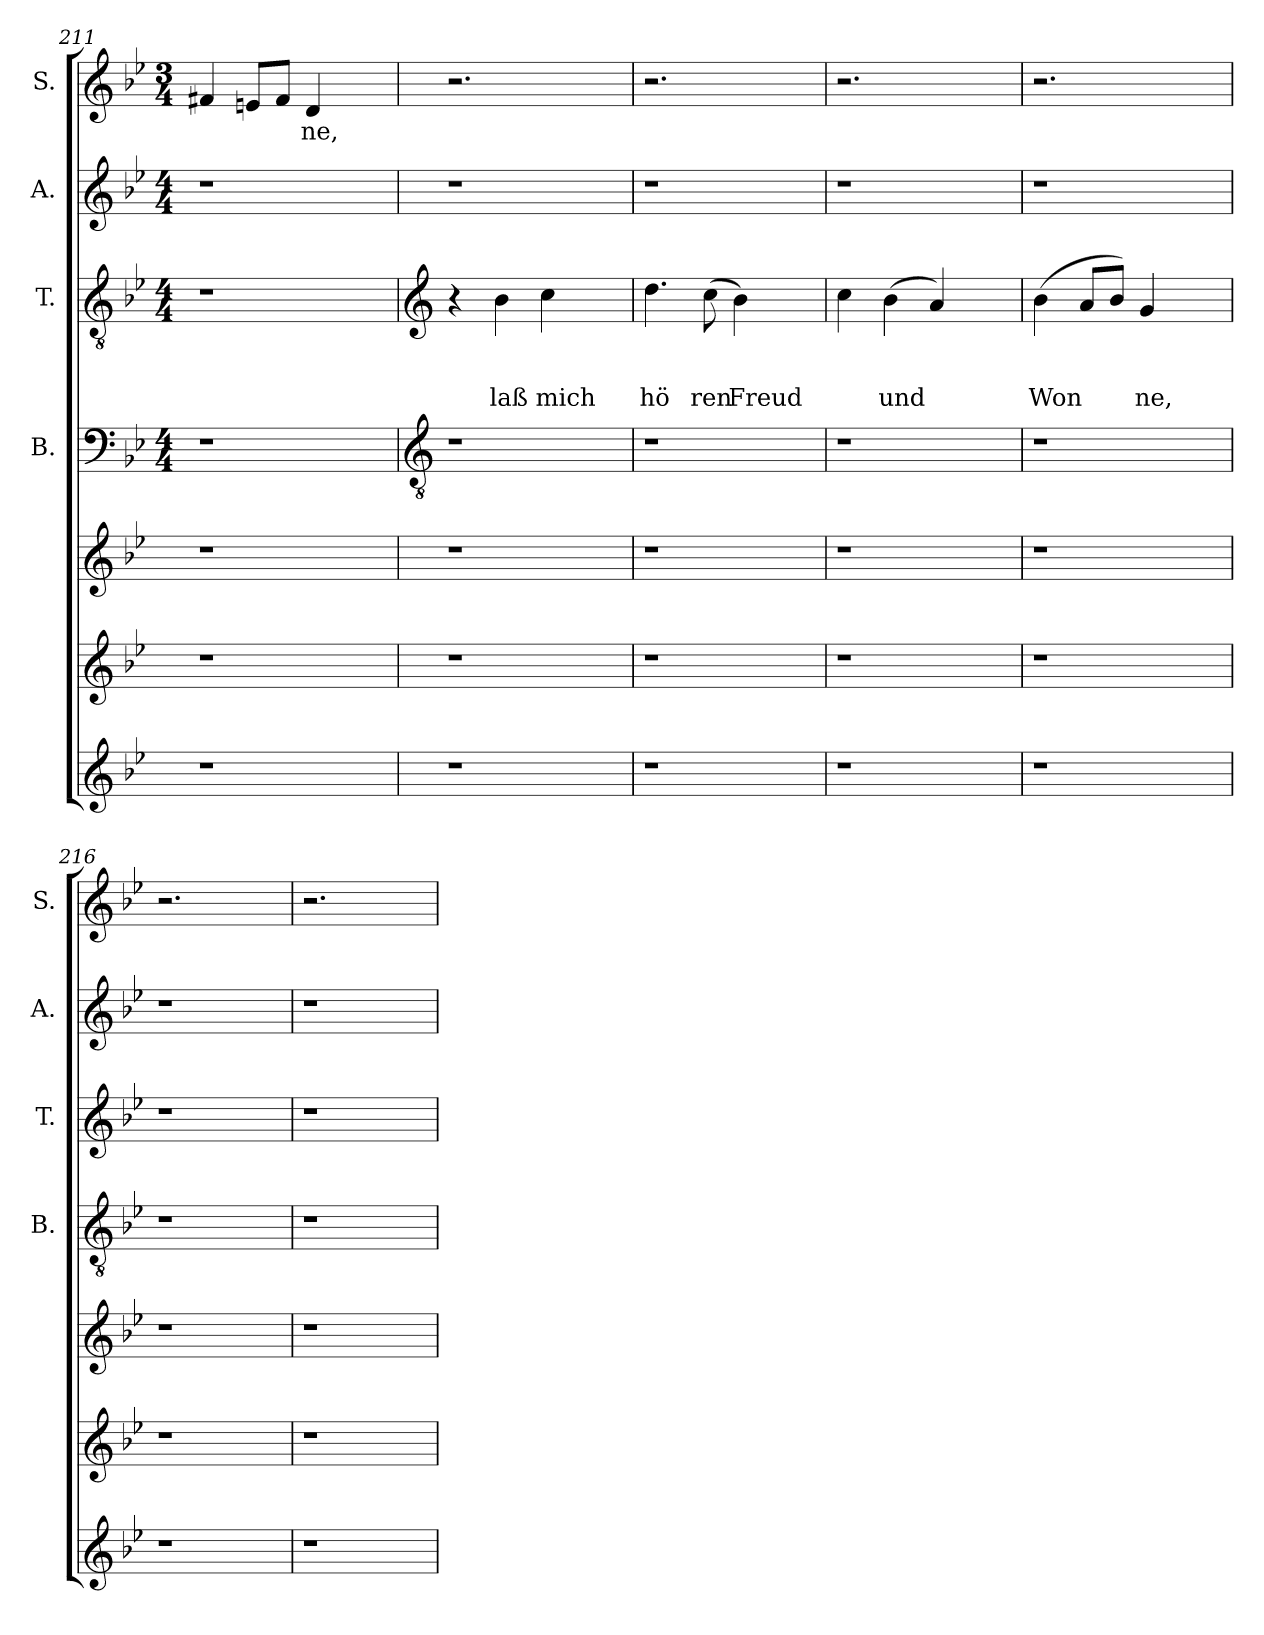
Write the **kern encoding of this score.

**kern	**kern	**kern	**kern	**kern	**text	**text	**text	**kern	**kern	**text
*part7	*part6	*part5	*part4	*part3	*part3	*part3	*part3	*part2	*part1	*part1
*staff7	*staff6	*staff5	*staff4	*staff3	*staff3	*staff3	*staff3	*staff2	*staff1	*staff1
*	*	*	*I"B.	*I"T.	*	*	*	*I"A.	*I"S.	*
*	*	*	*I'B.	*I'T.	*	*	*	*I'A.	*I'S.	*
*clefG2	*clefG2	*clefG2	*clefF4	*clefGv2	*	*	*	*clefG2	*clefG2	*
*k[b-e-]	*k[b-e-]	*k[b-e-]	*k[b-e-]	*k[b-e-]	*	*	*	*k[b-e-]	*k[b-e-]	*
*B-:	*B-:	*B-:	*B-:	*B-:	*	*	*	*B-:	*B-:	*
*	*	*	*M4/4	*M4/4	*	*	*	*M4/4	*M3/4	*
=211	=211	=211	=211	=211	=211	=211	=211	=211	=211	=211
1r	1r	1r	1r	1r	.	.	.	1r	4f#X/	.
.	.	.	.	.	.	.	.	.	8en/L	.
.	.	.	.	.	.	.	.	.	8f#/J	.
!	!	!	!	!	!	!	!	!	!	!LO:LY:b
.	.	.	.	.	.	.	.	.	4d/	-ne,
.	.	.	.	.	.	.	.	.	4ryy	.
!!LO:LB:g=z
=212	=212	=212	=212	=212	=212	=212	=212	=212	=212	=212
*	*	*	*clefGv2	*clefG2	*	*	*	*	*	*
!	!	!	!LO:N:vis=1	!	!	!	!	!	!	!
1r	1r	1r	1r	4r	.	.	.	1r	2.r	.
!	!	!	!	!	!	!	!LO:LY:b	!	!	!
.	.	.	.	4b-\	.	.	laß	.	.	.
!	!	!	!	!	!	!	!LO:LY:b	!	!	!
.	.	.	.	4cc\	.	.	mich	.	.	.
.	.	.	.	4ryy	.	.	.	.	4ryy	.
=213	=213	=213	=213	=213	=213	=213	=213	=213	=213	=213
!	!	!	!LO:N:vis=1	!	!	!	!LO:LY:b	!	!	!
1r	1r	1r	1r	4.dd\	.	.	hö	1r	2.r	.
!	!	!	!	!	!	!	!LO:LY:b	!	!	!
.	.	.	.	(>8cc\	.	.	ren	.	.	.
!	!	!	!	!	!	!	!LO:LY:b	!	!	!
.	.	.	.	4b-\)	.	.	Freud	.	.	.
.	.	.	.	4ryy	.	.	.	.	4ryy	.
=214	=214	=214	=214	=214	=214	=214	=214	=214	=214	=214
!	!	!	!LO:N:vis=1	!	!	!	!	!	!	!
1r	1r	1r	1r	4cc\	.	.	.	1r	2.r	.
!	!	!	!	!	!	!	!LO:LY:b	!	!	!
.	.	.	.	(>4b-\	.	.	und	.	.	.
.	.	.	.	4a/)	.	.	.	.	.	.
.	.	.	.	4ryy	.	.	.	.	4ryy	.
=215	=215	=215	=215	=215	=215	=215	=215	=215	=215	=215
!	!	!	!LO:N:vis=1	!	!	!	!LO:LY:b	!	!	!
1r	1r	1r	1r	(>4b-\	.	.	Won	1r	2.r	.
.	.	.	.	8a/L	.	.	.	.	.	.
.	.	.	.	8b-/J)	.	.	.	.	.	.
!	!	!	!	!	!	!	!LO:LY:b	!	!	!
.	.	.	.	4g/	.	.	ne,	.	.	.
.	.	.	.	4ryy	.	.	.	.	4ryy	.
=216	=216	=216	=216	=216	=216	=216	=216	=216	=216	=216
1r	1r	1r	1r	1r	.	.	.	1r	2.r	.
.	.	.	.	.	.	.	.	.	4ryy	.
=217	=217	=217	=217	=217	=217	=217	=217	=217	=217	=217
1r	1r	1r	1r	1r	.	.	.	1r	2.r	.
.	.	.	.	.	.	.	.	.	4ryy	.
=	=	=	=	=	=	=	=	=	=	=
*-	*-	*-	*-	*-	*-	*-	*-	*-	*-	*-
